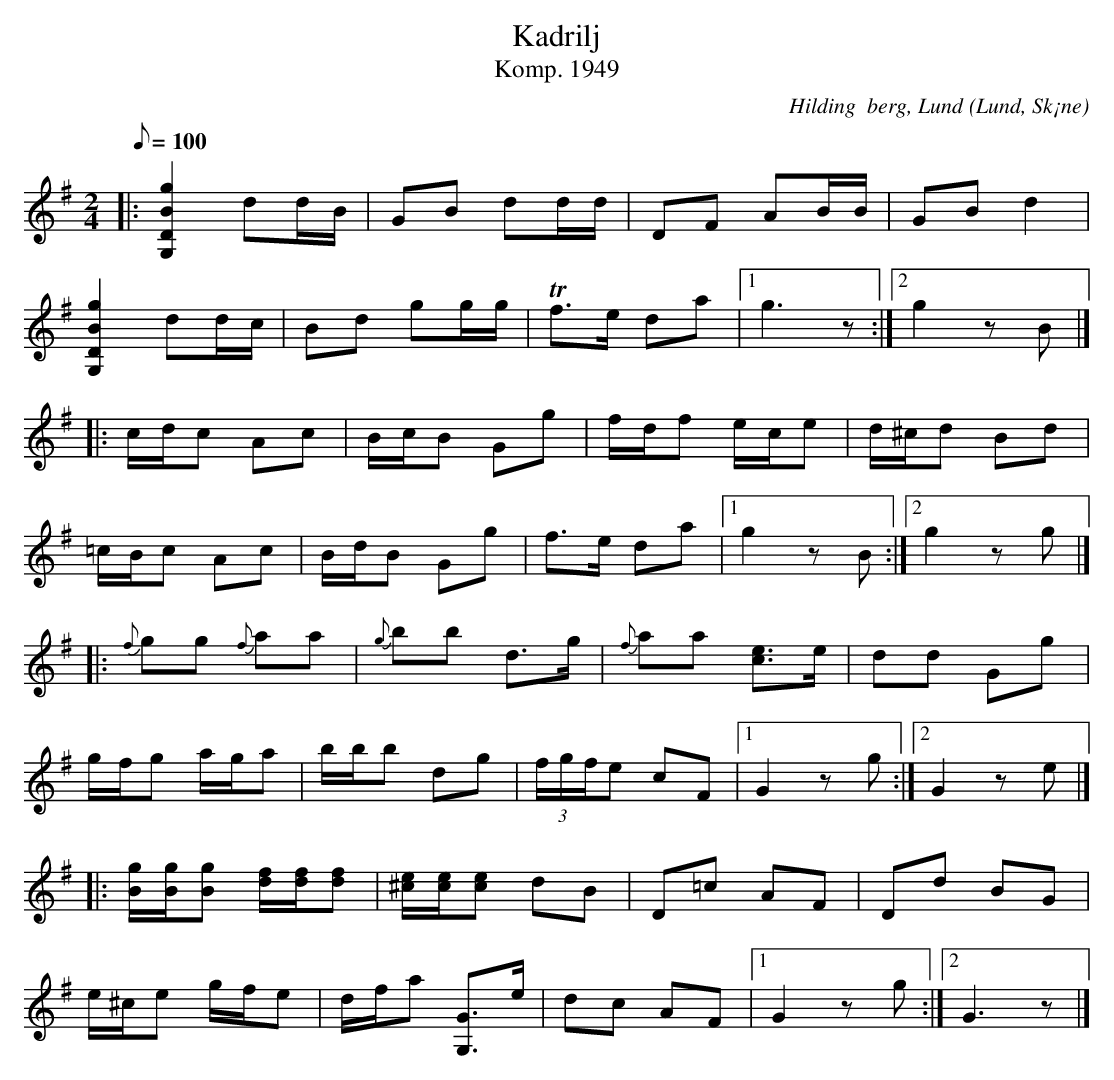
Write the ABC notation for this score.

X:1
T:Kadrilj
T:Komp. 1949
C:Hilding  berg, Lund
O:Lund, Sk¡ne
M:2/4
L:1/9
Q:1/8=100
V:1 clef=G
K:G
|: [G,2D2B2g2] dd/B/ | GB dd/d/ | DF AB/B/ | GB d2 |
[G,2D2B2g2] dd/c/ | Bd gg/g/ | Tf>e da |1 g3 z :|2 g2 zB |]
|: c/d/c Ac | B/c/B Gg | f/d/f e/c/e | d/^c/d Bd |
=c/B/c Ac | B/d/B Gg | f>e da |1 g2 zB :|2 g2 zg |]
|: {f}gg {f}aa | {g}bb d>g | {f}aa [ce]>e | dd Gg |
g/f/g a/g/a | b/b/b dg | (3f/g/f/e cF |1 G2 zg :|2 G2 ze |]
|: [B/g/][B/g/][Bg] [d/f/][d/f/][df] | [^c/e/][c/e/][ce] dB | D=c AF | Dd BG |
e/^c/e g/f/e | d/f/a [G,G]>e | dc AF |1 G2 zg :|2 G3 z |]
